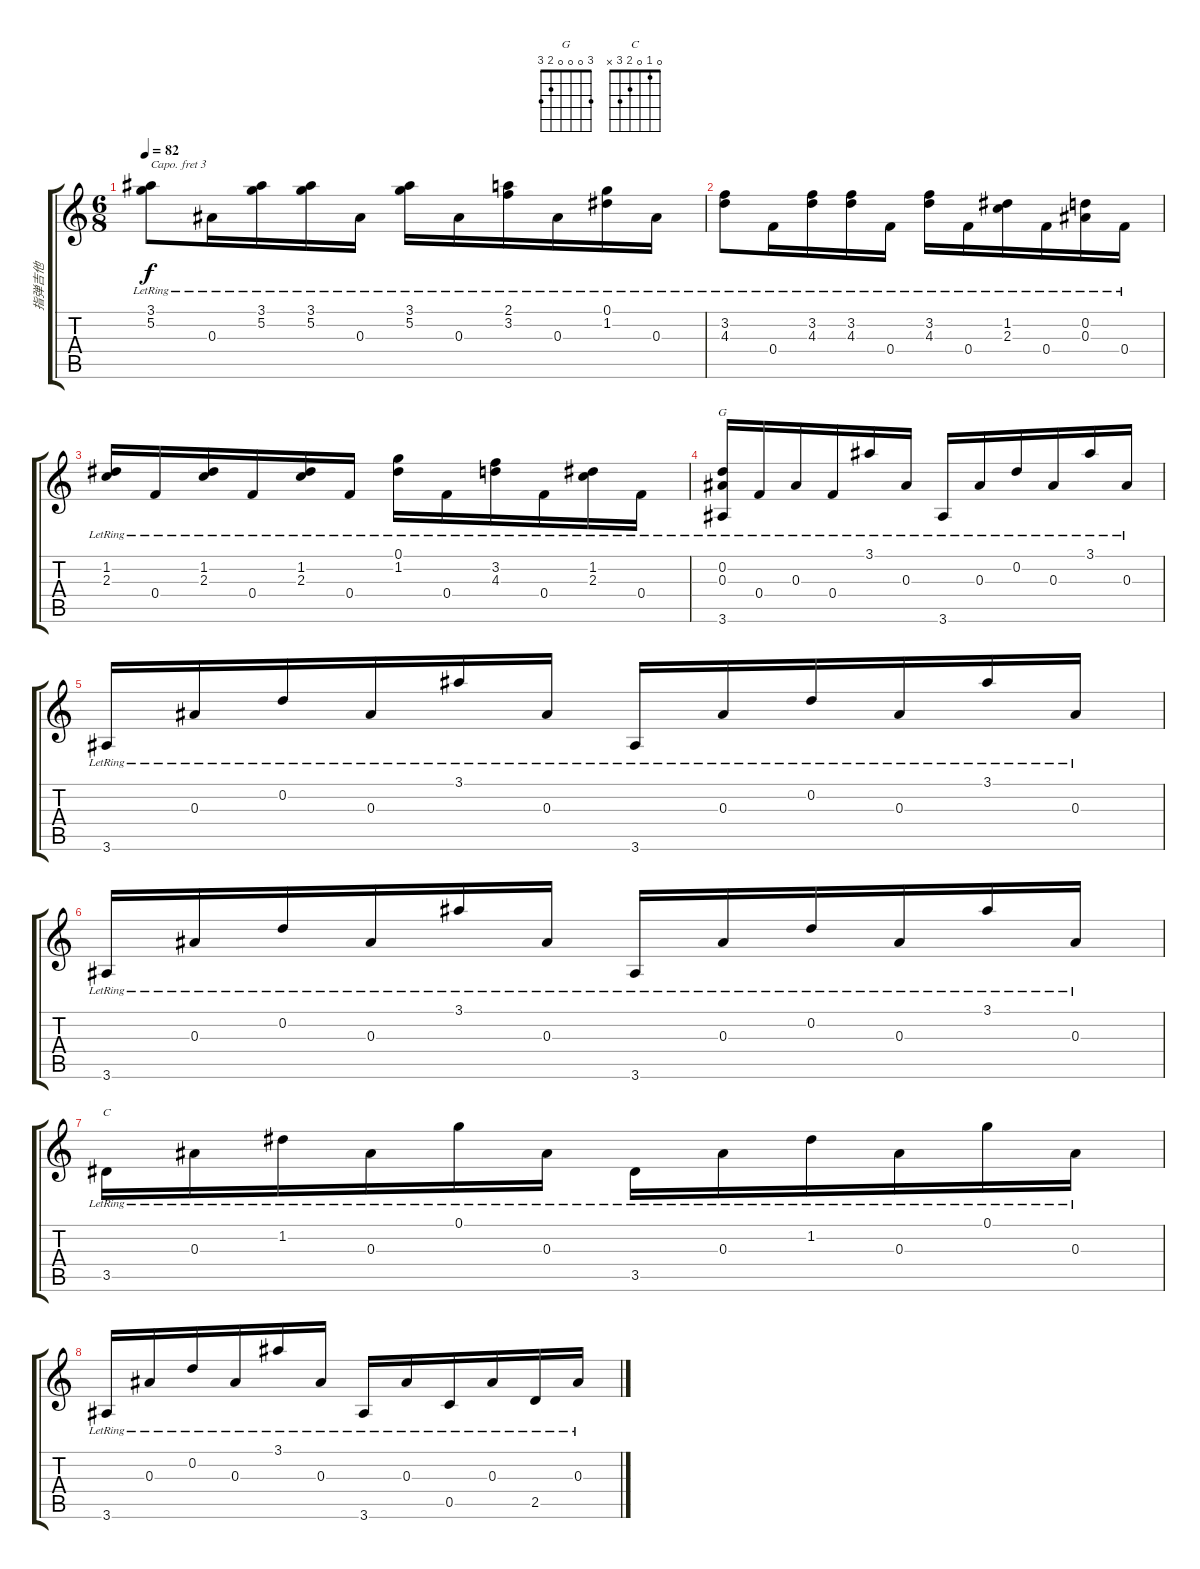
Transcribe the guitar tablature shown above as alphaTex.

\track ("指弹吉他" "指弹吉他") {instrument acousticguitarnylon}
\staff {score tabs}
\capo 3
\tuning (E4 B3 G3 D3 A2 E2) {hide}
\chord ("G" 3 0 0 0 2 3)
\chord ("C" 0 1 0 2 3 x)
\ts (6 8)
\tempo 82
\clef g2
\ks c
(3.1{lr} 5.2{lr}).8{dy f instrument acousticguitarnylon} 0.3{lr}.16 (3.1{lr} 5.2{lr}).16 (3.1{lr} 5.2{lr}).16 0.3{lr}.16 (3.1{lr} 5.2{lr}).16 0.3{lr}.16 (2.1{lr} 3.2{lr}).16 0.3{lr}.16 (0.1{lr} 1.2{lr}).16 0.3{lr}.16 |
(3.2{lr} 4.3{lr}).8 0.4{lr}.16 (3.2{lr} 4.3{lr}).16 (3.2{lr} 4.3{lr}).16 0.4{lr}.16 (3.2{lr} 4.3{lr}).16 0.4{lr}.16 (1.2{lr} 2.3{lr}).16 0.4{lr}.16 (0.2{lr} 0.3{lr}).16 0.4{lr}.16 |
(1.2{lr} 2.3{lr}).16 0.4{lr}.16 (1.2{lr} 2.3{lr}).16 0.4{lr}.16 (1.2{lr} 2.3{lr}).16 0.4{lr}.16 (0.1{lr} 1.2{lr}).16 0.4{lr}.16 (3.2{lr} 4.3{lr}).16 0.4{lr}.16 (1.2{lr} 2.3{lr}).16 0.4{lr}.16 |
(0.2{lr} 0.3{lr} 3.6{lr}).16{ch "G"} 0.4{lr}.16 0.3{lr}.16 0.4{lr}.16 3.1{lr}.16 0.3{lr}.16 3.6{lr}.16 0.3{lr}.16 0.2{lr}.16 0.3{lr}.16 3.1{lr}.16 0.3{lr}.16 |
3.6{lr}.16 0.3{lr}.16 0.2{lr}.16 0.3{lr}.16 3.1{lr}.16 0.3{lr}.16 3.6{lr}.16 0.3{lr}.16 0.2{lr}.16 0.3{lr}.16 3.1{lr}.16 0.3{lr}.16 |
3.6{lr}.16 0.3{lr}.16 0.2{lr}.16 0.3{lr}.16 3.1{lr}.16 0.3{lr}.16 3.6{lr}.16 0.3{lr}.16 0.2{lr}.16 0.3{lr}.16 3.1{lr}.16 0.3{lr}.16 |
3.5{lr}.16{ch "C"} 0.3{lr}.16 1.2{lr}.16 0.3{lr}.16 0.1{lr}.16 0.3{lr}.16 3.5{lr}.16 0.3{lr}.16 1.2{lr}.16 0.3{lr}.16 0.1{lr}.16 0.3{lr}.16 |
3.6{lr}.16 0.3{lr}.16 0.2{lr}.16 0.3{lr}.16 3.1{lr}.16 0.3{lr}.16 3.6{lr}.16 0.3{lr}.16 0.5{lr}.16 0.3{lr}.16 2.5{lr}.16 0.3{lr}.16
